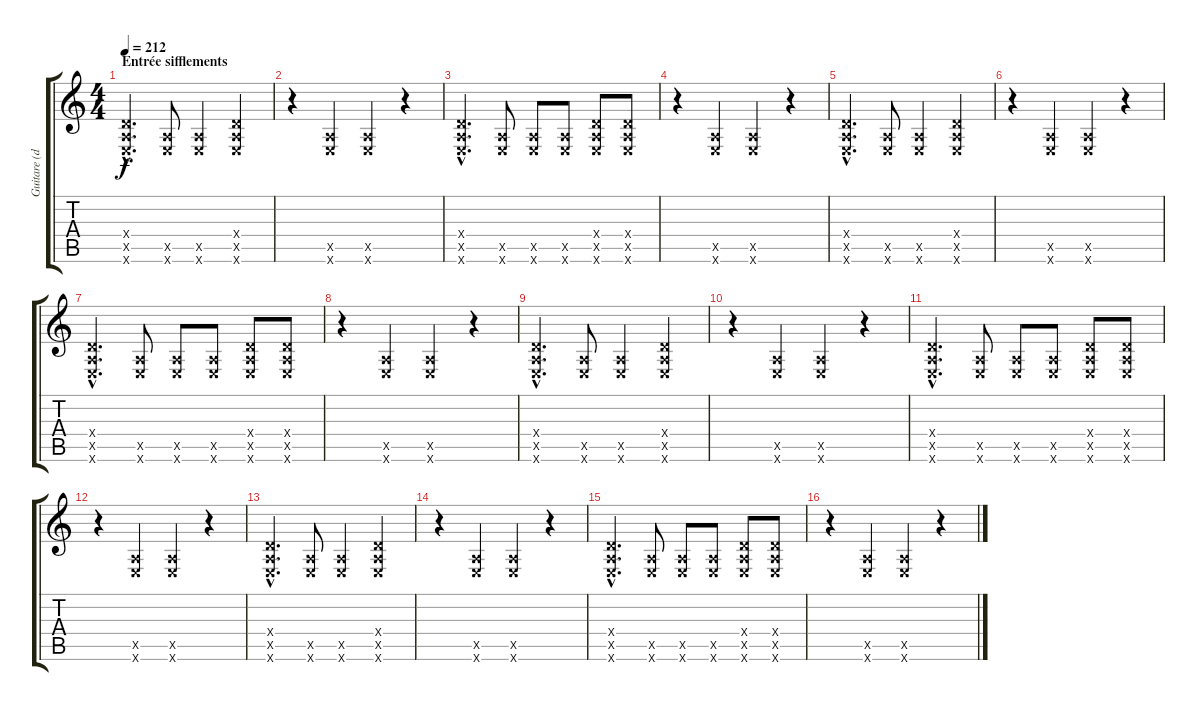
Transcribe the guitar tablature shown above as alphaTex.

\track ("Guitare (dead notes)" "Guitare (d") {instrument electricguitarmuted}
\staff {score tabs}
\tuning (E4 B3 G3 D3 A2 E2) {hide}
\ts (4 4)
\section ("" "Entrée sifflements")
\tempo 212
\clef g2
\ks c
(0.4{hac x} 0.5{hac x} 0.6{hac x}).4{d dy f} (0.5{x} 0.6{x}).8 (0.5{x} 0.6{x}).4 (0.4{x} 0.5{x} 0.6{x}).4 |
r.4 (0.5{x} 0.6{x}).4 (0.5{x} 0.6{x}).4 r.4 |
(0.4{hac x} 0.5{hac x} 0.6{hac x}).4{d} (0.5{x} 0.6{x}).8 (0.5{x} 0.6{x}).8 (0.5{x} 0.6{x}).8 (0.4{x} 0.5{x} 0.6{x}).8 (0.4{x} 0.5{x} 0.6{x}).8 |
r.4 (0.5{x} 0.6{x}).4 (0.5{x} 0.6{x}).4 r.4 |
(0.4{hac x} 0.5{hac x} 0.6{hac x}).4{d} (0.5{x} 0.6{x}).8 (0.5{x} 0.6{x}).4 (0.4{x} 0.5{x} 0.6{x}).4 |
r.4 (0.5{x} 0.6{x}).4 (0.5{x} 0.6{x}).4 r.4 |
(0.4{hac x} 0.5{hac x} 0.6{hac x}).4{d} (0.5{x} 0.6{x}).8 (0.5{x} 0.6{x}).8 (0.5{x} 0.6{x}).8 (0.4{x} 0.5{x} 0.6{x}).8 (0.4{x} 0.5{x} 0.6{x}).8 |
r.4 (0.5{x} 0.6{x}).4 (0.5{x} 0.6{x}).4 r.4 |
(0.4{hac x} 0.5{hac x} 0.6{hac x}).4{d} (0.5{x} 0.6{x}).8 (0.5{x} 0.6{x}).4 (0.4{x} 0.5{x} 0.6{x}).4 |
r.4 (0.5{x} 0.6{x}).4 (0.5{x} 0.6{x}).4 r.4 |
(0.4{hac x} 0.5{hac x} 0.6{hac x}).4{d} (0.5{x} 0.6{x}).8 (0.5{x} 0.6{x}).8 (0.5{x} 0.6{x}).8 (0.4{x} 0.5{x} 0.6{x}).8 (0.4{x} 0.5{x} 0.6{x}).8 |
r.4 (0.5{x} 0.6{x}).4 (0.5{x} 0.6{x}).4 r.4 |
(0.4{hac x} 0.5{hac x} 0.6{hac x}).4{d} (0.5{x} 0.6{x}).8 (0.5{x} 0.6{x}).4 (0.4{x} 0.5{x} 0.6{x}).4 |
r.4 (0.5{x} 0.6{x}).4 (0.5{x} 0.6{x}).4 r.4 |
(0.4{hac x} 0.5{hac x} 0.6{hac x}).4{d} (0.5{x} 0.6{x}).8 (0.5{x} 0.6{x}).8 (0.5{x} 0.6{x}).8 (0.4{x} 0.5{x} 0.6{x}).8 (0.4{x} 0.5{x} 0.6{x}).8 |
r.4 (0.5{x} 0.6{x}).4 (0.5{x} 0.6{x}).4 r.4
